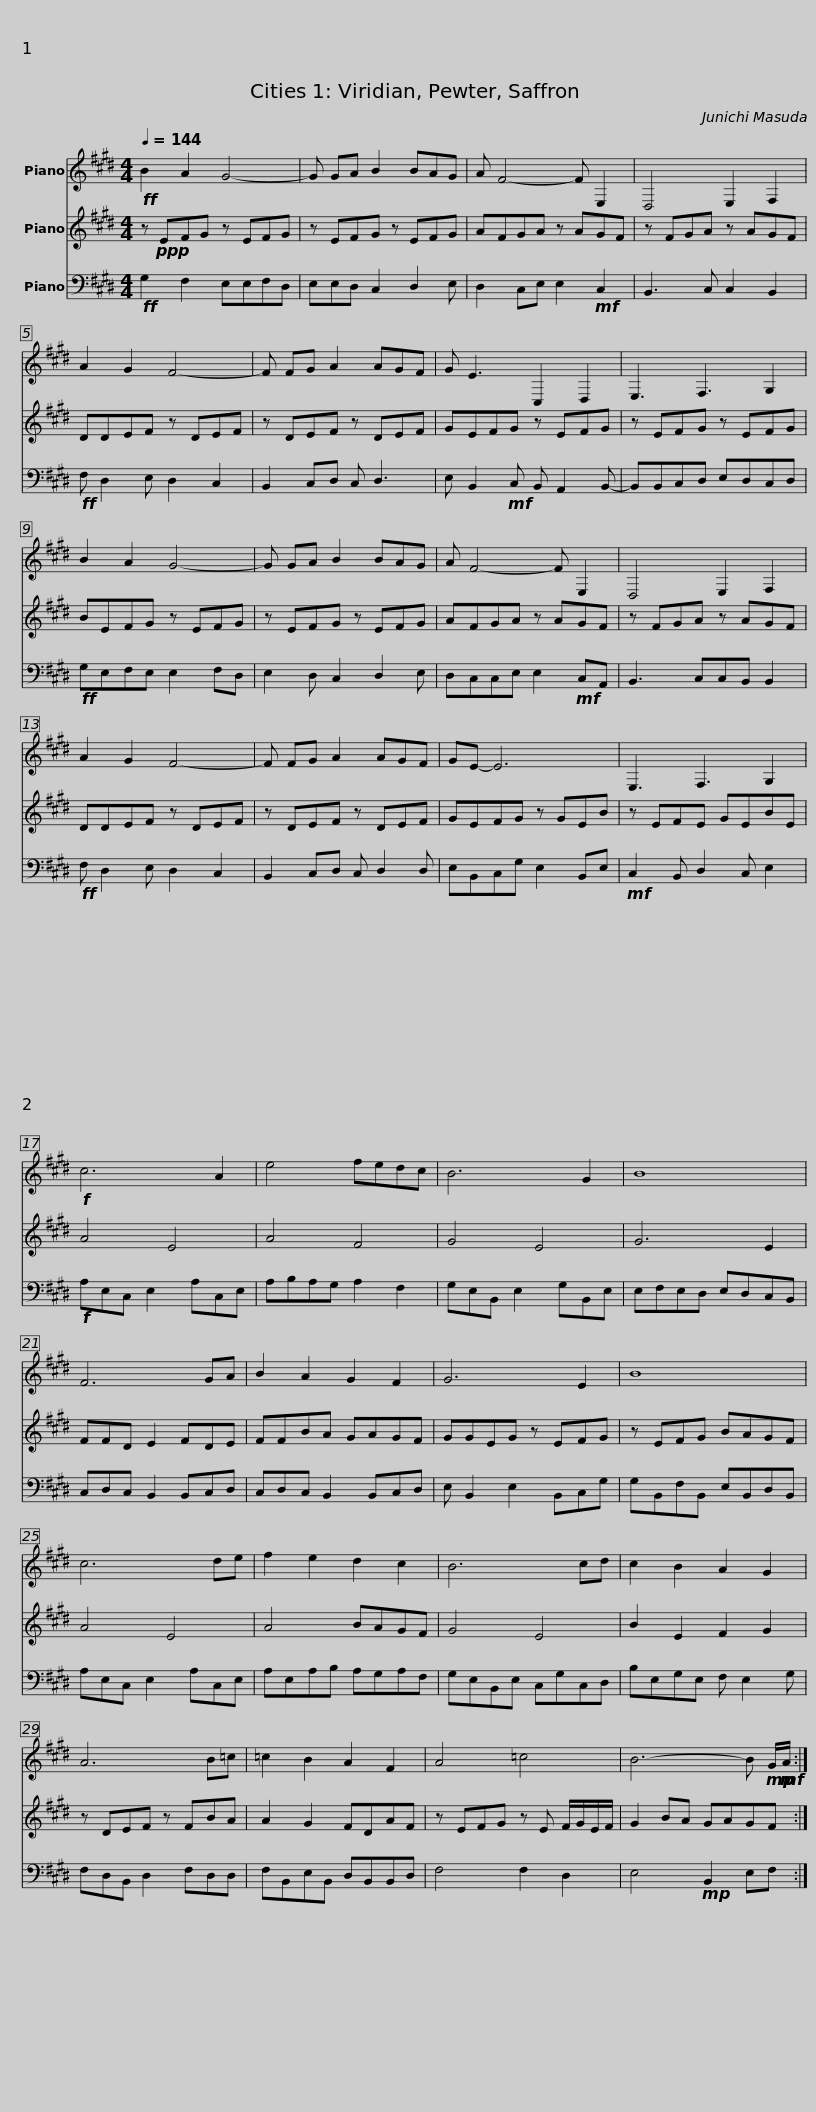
X:1
%%score 1 2 3
L:1/8
Q:1/4=144
M:4/4
I:linebreak $
K:E
V:1 treble
V:2 treble
V:3 bass
V:1
!ff! B2 A2 G4- | G GA B2 BAG | A F4- F E,2 | D,4 E,2 F,2 |$ A2 G2 F4- | %5
 F FG A2 AGF | G E3 C,2 D,2 | E,3 F,3 G,2 |$ B2 A2 G4- | G GA B2 BAG | %10
 A F4- F E,2 | D,4 E,2 F,2 |$ A2 G2 F4- | F FG A2 AGF | GE- E6 | %15
 E,3 F,3 G,2 |$!f! c6 A2 | e4 fedc | B6 G2 | B8 |$ %20
 F6 GA | B2 A2 G2 F2 | G6 E2 | B8 |$ c6 de | %25
 f2 e2 d2 c2 | B6 cd | c2 B2 A2 G2 |$ A6 B=c | =c2 B2 A2 F2 | %30
 A4 =c4 | B6- B!mp! G/!mf!A/ :| %32
V:2
 z!ppp! EFG z EFG | z EFG z EFG | AFGA z AGF | z FGA z AGF |$ DDEF z DEF | %5
 z DEF z DEF | GEFG z EFG | z EFG z EFG |$ BEFG z EFG | z EFG z EFG | %10
 AFGA z AGF | z FGA z AGF |$ DDEF z DEF | z DEF z DEF | GEFG z GEB | %15
 z EFE GEBE |$ A4 E4 | A4 F4 | G4 E4 | G6 E2 |$ %20
 FFD E2 FDE | FFBA GAGF | GGEG z EFG | z EFG BAGF |$ A4 E4 | %25
 A4 BAGF | G4 E4 | B2 E2 F2 G2 |$ z DEF z FBA | A2 G2 FDAF | %30
 z EFG z E F/G/E/F/ | G2 BA GAGF :| %32
V:3
!ff! G,2 F,2 E,E,F,D, | E,E,D, C,2 D,2 E, | D,2 C,E, E,2!mf! C,2 | B,,3 C, C,2 B,,2 |$!ff! F, D,2 E, D,2 C,2 | %5
 B,,2 C,D, C, D,3 | E, B,,2!mf! C, B,, A,,2 B,,- | B,,B,,C,D, E,D,C,D, |$!ff! G,E,F,E, E,2 F,D, | E,2 D, C,2 D,2 E, | %10
 D,C,C,E, E,2!mf! C,A,, | B,,3 C,C,B,, B,,2 |$!ff! F, D,2 E, D,2 C,2 | B,,2 C,D, C, D,2 D, | E,B,,C,G, E,2 B,,E, | %15
!mf! C,2 B,, D,2 C, E,2 |$!f! A,E,C, E,2 A,C,E, | A,B,A,G, A,2 F,2 | G,E,B,, E,2 G,B,,E, | E,F,E,D, E,D,C,B,, |$ %20
 C,D,C, B,,2 B,,C,D, | C,D,C, B,,2 B,,C,D, | E, B,,2 E,2 B,,C,G, | G,B,,F,B,, E,B,,D,B,, |$ A,E,C, E,2 A,C,E, | %25
 A,E,A,B, A,G,A,F, | G,E,B,,E, C,G,C,D, | B,E,G,E, F, E,2 G, |$ F,D,B,, D,2 F,D,D, | F,B,,E,B,, D,B,,B,,D, | %30
 F,4 F,2 D,2 | E,4!mp! B,,2 E,F, :| %32
